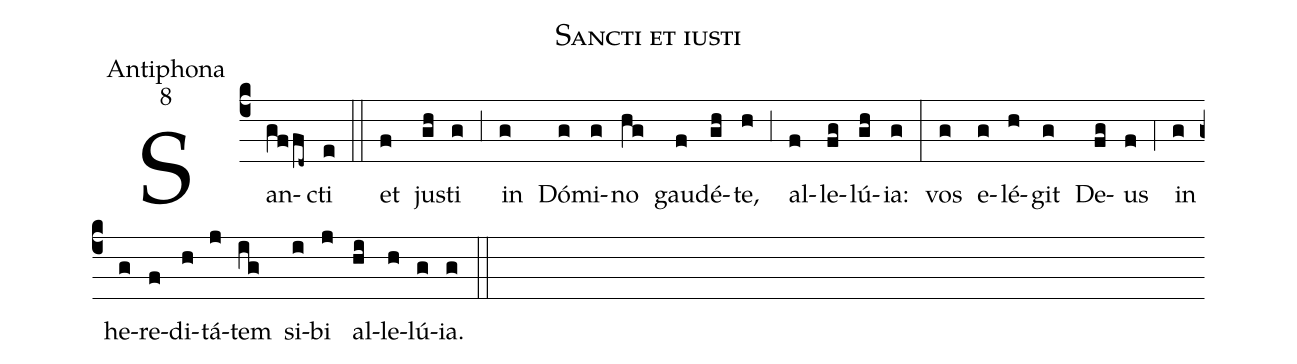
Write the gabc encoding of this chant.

name:Sancti et iusti;
office-part:Antiphona;
mode:8;
%%
(c4) San(gffd~)cti(e) (::)
et(f) ju(gh)sti(g) (,3) in(g) Dó(g)mi(g)no(hg) gau(f)dé(gh)te,(h) (,3) al(f)le(fg)lú(gh)ia:(g) (:)
vos(g) e(g)lé(h)git(g) De(fg)us(f) (,4) in(g) he(g)re(f)di(h)tá(j)tem(ig) si(i)bi(j) al(hi)le(h)lú(g)ia.(g) (::)
